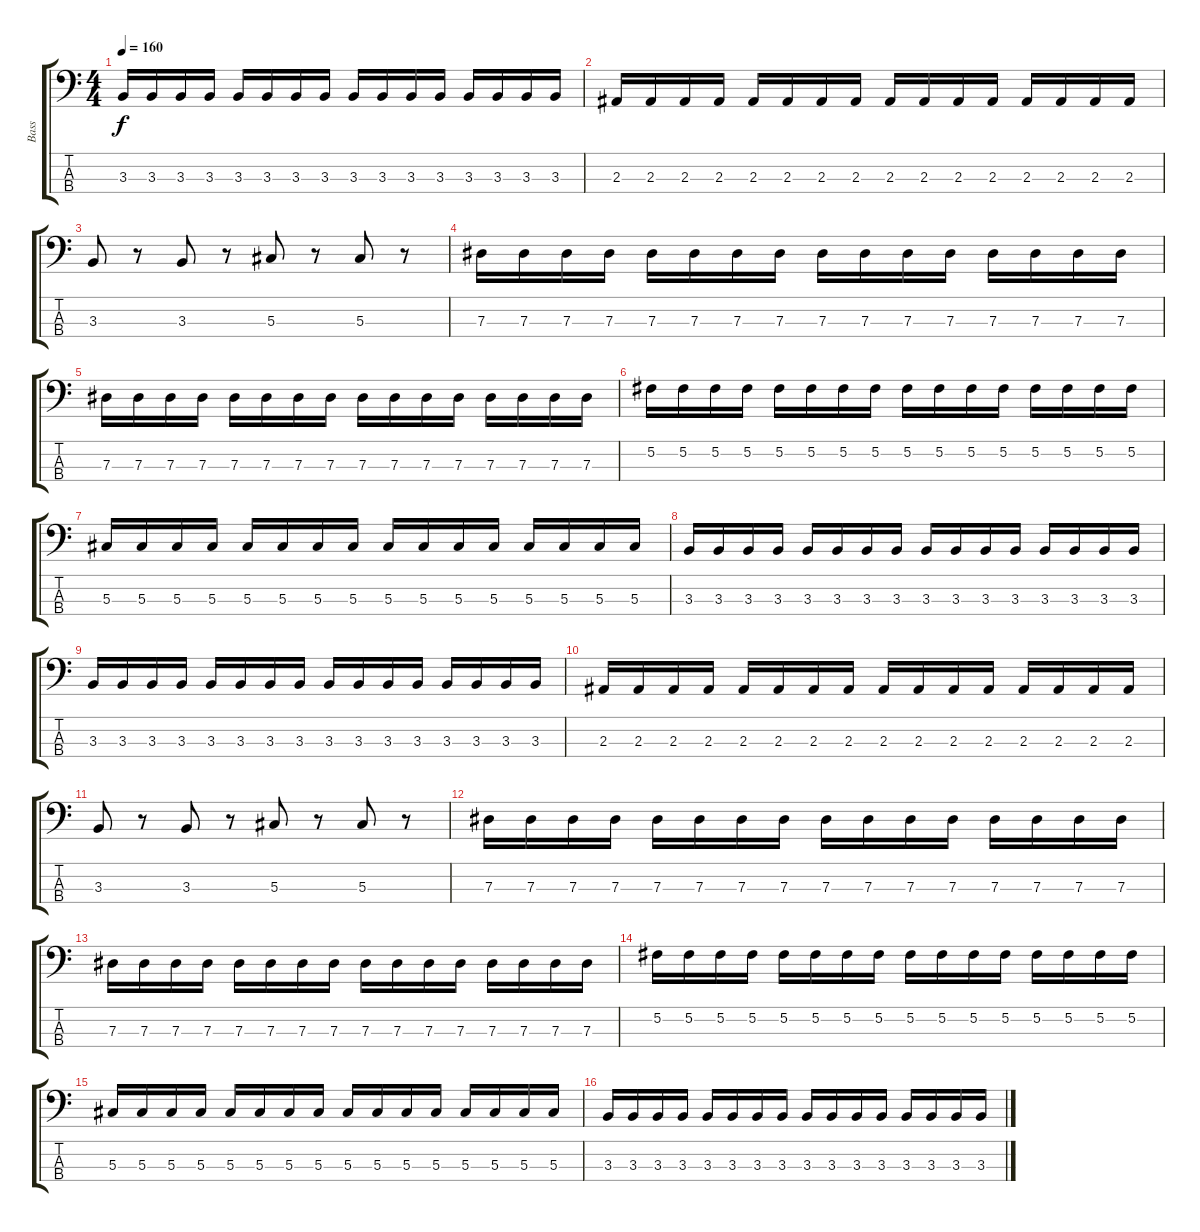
\track ("Bass" "Bass") {instrument electricbasspick}
\staff {score tabs}
\tuning (Gb2 Db2 Ab1 Eb1) {hide}
\ts (4 4)
\tempo 160
\clef f4
\ks c
3.3.16{dy f} 3.3.16 3.3.16 3.3.16 3.3.16 3.3.16 3.3.16 3.3.16 3.3.16 3.3.16 3.3.16 3.3.16 3.3.16 3.3.16 3.3.16 3.3.16 |
2.3.16 2.3.16 2.3.16 2.3.16 2.3.16 2.3.16 2.3.16 2.3.16 2.3.16 2.3.16 2.3.16 2.3.16 2.3.16 2.3.16 2.3.16 2.3.16 |
3.3.8 r.8 3.3.8 r.8 5.3.8 r.8 5.3.8 r.8 |
7.3.16 7.3.16 7.3.16 7.3.16 7.3.16 7.3.16 7.3.16 7.3.16 7.3.16 7.3.16 7.3.16 7.3.16 7.3.16 7.3.16 7.3.16 7.3.16 |
7.3.16 7.3.16 7.3.16 7.3.16 7.3.16 7.3.16 7.3.16 7.3.16 7.3.16 7.3.16 7.3.16 7.3.16 7.3.16 7.3.16 7.3.16 7.3.16 |
5.2.16 5.2.16 5.2.16 5.2.16 5.2.16 5.2.16 5.2.16 5.2.16 5.2.16 5.2.16 5.2.16 5.2.16 5.2.16 5.2.16 5.2.16 5.2.16 |
5.3.16 5.3.16 5.3.16 5.3.16 5.3.16 5.3.16 5.3.16 5.3.16 5.3.16 5.3.16 5.3.16 5.3.16 5.3.16 5.3.16 5.3.16 5.3.16 |
3.3.16 3.3.16 3.3.16 3.3.16 3.3.16 3.3.16 3.3.16 3.3.16 3.3.16 3.3.16 3.3.16 3.3.16 3.3.16 3.3.16 3.3.16 3.3.16 |
3.3.16 3.3.16 3.3.16 3.3.16 3.3.16 3.3.16 3.3.16 3.3.16 3.3.16 3.3.16 3.3.16 3.3.16 3.3.16 3.3.16 3.3.16 3.3.16 |
2.3.16 2.3.16 2.3.16 2.3.16 2.3.16 2.3.16 2.3.16 2.3.16 2.3.16 2.3.16 2.3.16 2.3.16 2.3.16 2.3.16 2.3.16 2.3.16 |
3.3.8 r.8 3.3.8 r.8 5.3.8 r.8 5.3.8 r.8 |
\section ("" "")
7.3.16 7.3.16 7.3.16 7.3.16 7.3.16 7.3.16 7.3.16 7.3.16 7.3.16 7.3.16 7.3.16 7.3.16 7.3.16 7.3.16 7.3.16 7.3.16 |
7.3.16 7.3.16 7.3.16 7.3.16 7.3.16 7.3.16 7.3.16 7.3.16 7.3.16 7.3.16 7.3.16 7.3.16 7.3.16 7.3.16 7.3.16 7.3.16 |
5.2.16 5.2.16 5.2.16 5.2.16 5.2.16 5.2.16 5.2.16 5.2.16 5.2.16 5.2.16 5.2.16 5.2.16 5.2.16 5.2.16 5.2.16 5.2.16 |
5.3.16 5.3.16 5.3.16 5.3.16 5.3.16 5.3.16 5.3.16 5.3.16 5.3.16 5.3.16 5.3.16 5.3.16 5.3.16 5.3.16 5.3.16 5.3.16 |
3.3.16 3.3.16 3.3.16 3.3.16 3.3.16 3.3.16 3.3.16 3.3.16 3.3.16 3.3.16 3.3.16 3.3.16 3.3.16 3.3.16 3.3.16 3.3.16
